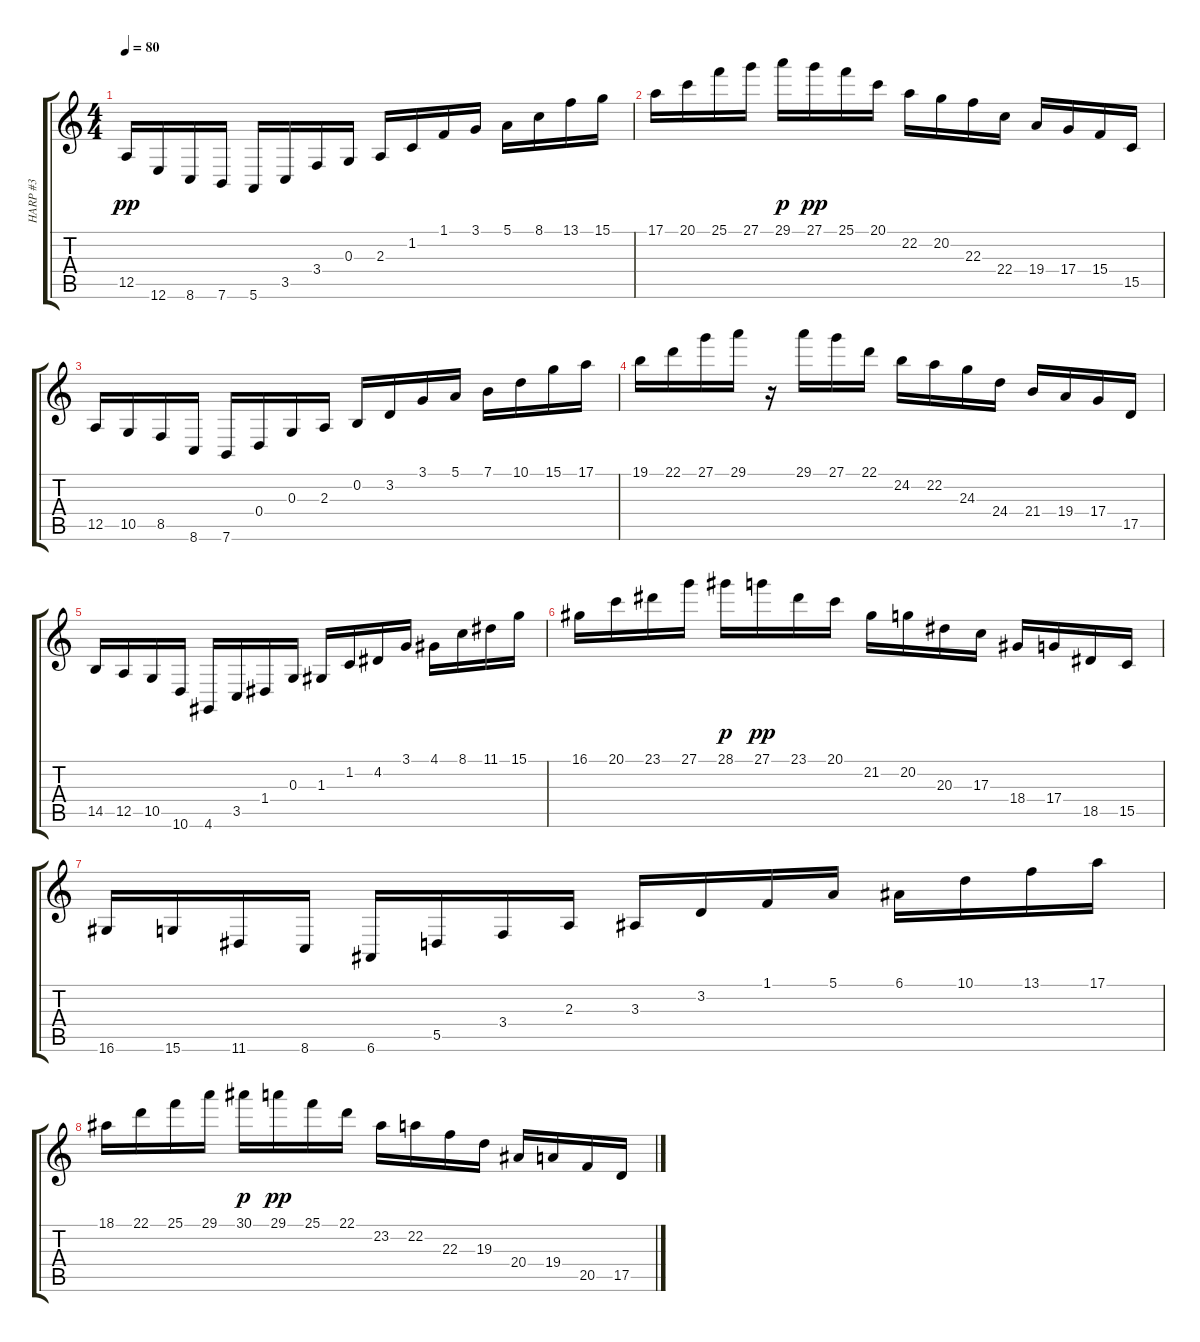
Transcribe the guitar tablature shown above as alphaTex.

\track ("HARP #3" "HARP #3") {instrument orchestralharp}
\staff {score tabs}
\tuning (E4 B3 G3 D3 A2 E2) {hide}
\ts (4 4)
\tempo 80
\clef g2
\ks c
12.5.16{dy pp} 12.6.16 8.6.16 7.6.16 5.6.16 3.5.16 3.4.16 0.3.16 2.3.16 1.2.16 1.1.16 3.1.16 5.1.16 8.1.16 13.1.16 15.1.16 |
17.1.16 20.1.16 25.1.16 27.1.16 29.1.16{dy p} 27.1.16{dy pp} 25.1.16 20.1.16 22.2.16 20.2.16 22.3.16 22.4.16 19.4.16 17.4.16 15.4.16 15.5.16 |
12.5.16 10.5.16 8.5.16 8.6.16 7.6.16 0.4.16 0.3.16 2.3.16 0.2.16 3.2.16 3.1.16 5.1.16 7.1.16 10.1.16 15.1.16 17.1.16 |
19.1.16 22.1.16 27.1.16 29.1.16 r.16 29.1.16 27.1.16 22.1.16 24.2.16 22.2.16 24.3.16 24.4.16 21.4.16 19.4.16 17.4.16 17.5.16 |
14.5.16 12.5.16 10.5.16 10.6.16 4.6.16 3.5.16 1.4.16 0.3.16 1.3.16 1.2.16 4.2.16 3.1.16 4.1.16 8.1.16 11.1.16 15.1.16 |
16.1.16 20.1.16 23.1.16 27.1.16 28.1.16{dy p} 27.1.16{dy pp} 23.1.16 20.1.16 21.2.16 20.2.16 20.3.16 17.3.16 18.4.16 17.4.16 18.5.16 15.5.16 |
16.6.16 15.6.16 11.6.16 8.6.16 6.6.16 5.5.16 3.4.16 2.3.16 3.3.16 3.2.16 1.1.16 5.1.16 6.1.16 10.1.16 13.1.16 17.1.16 |
18.1.16 22.1.16 25.1.16 29.1.16 30.1.16{dy p} 29.1.16{dy pp} 25.1.16 22.1.16 23.2.16 22.2.16 22.3.16 19.3.16 20.4.16 19.4.16 20.5.16 17.5.16
